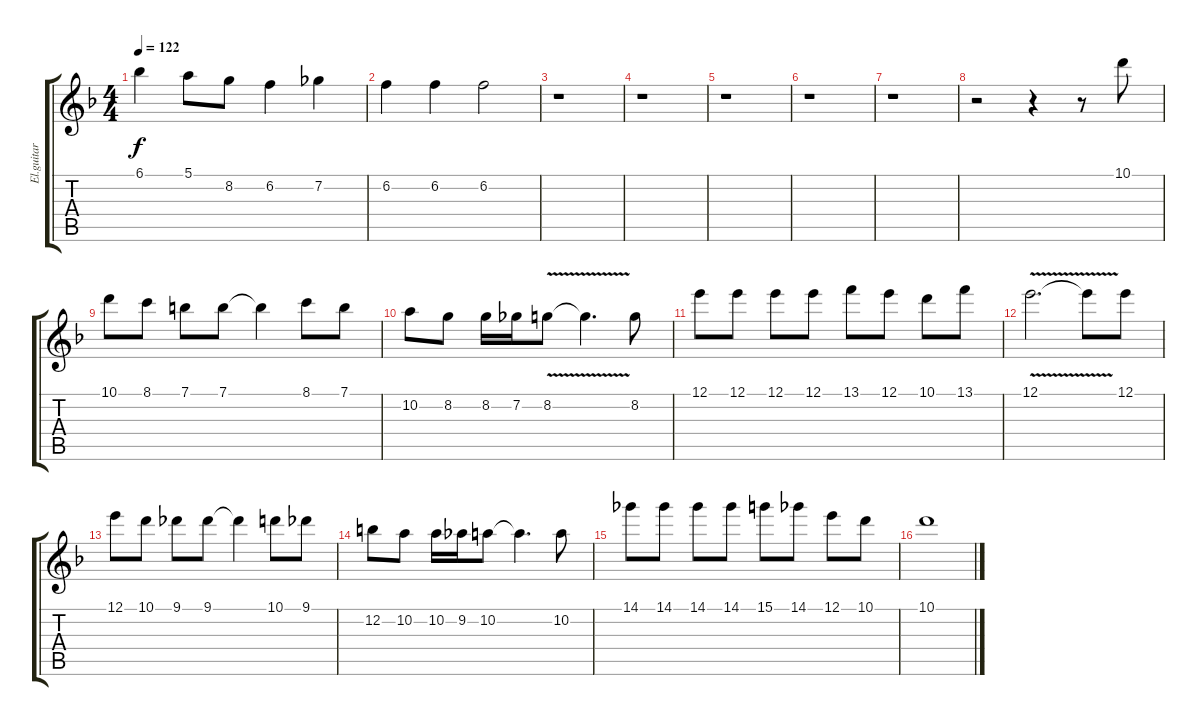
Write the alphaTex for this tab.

\track ("El.guitar" "El.guitar") {instrument overdrivenguitar}
\staff {score tabs}
\tuning (E4 B3 G3 D3 A2 E2) {hide}
\ts (4 4)
\tempo 122
\clef g2
\ks f
6.1.4{dy f} 5.1.8 8.2.8 6.2.4 7.2.4 |
6.2.4 6.2.4 6.2.2 |
r.1 |
r.1 |
r.1 |
r.1 |
r.1 |
r.2 r.4 r.8 10.1.8 |
10.1.8 8.1.8 7.1.8 7.1.8 7.1{t}.4 8.1.8 7.1.8 |
10.2.8 8.2.8 8.2.16 7.2.16 8.2{v}.8 8.2{t}.4{d} 8.2.8 |
12.1.8 12.1.8 12.1.8 12.1.8 13.1.8 12.1.8 10.1.8 13.1.8 |
12.1{v}.2{d} 12.1{t}.8 12.1.8 |
12.1.8 10.1.8 9.1.8 9.1.8 9.1{t}.4 10.1.8 9.1.8 |
12.2.8 10.2.8 10.2.16 9.2.16 10.2.8 10.2{t}.4{d} 10.2.8 |
14.1.8 14.1.8 14.1.8 14.1.8 15.1.8 14.1.8 12.1.8 10.1.8 |
10.1.1
